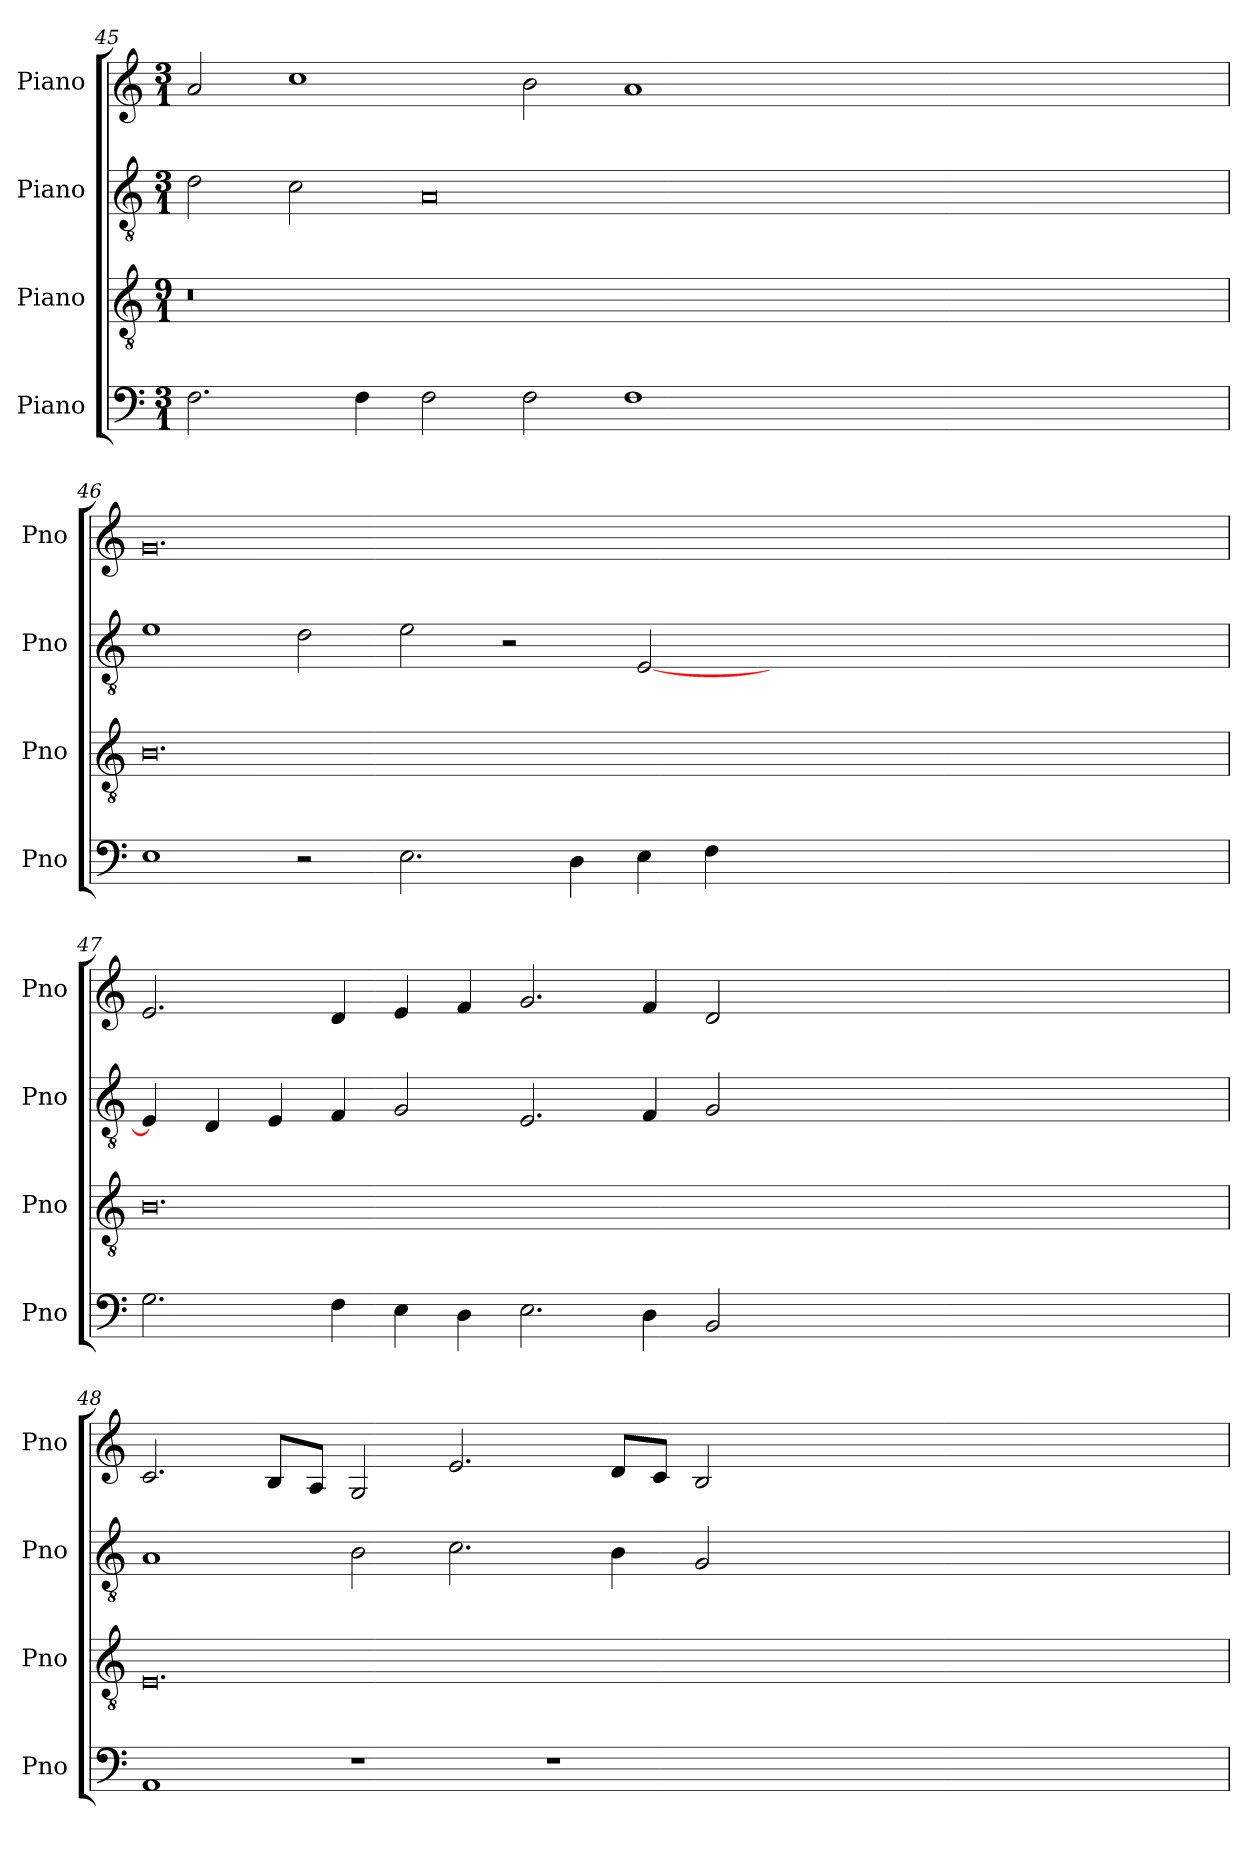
**kern	**kern	**kern	**kern
*part4	*part3	*part2	*part1
*staff4	*staff3	*staff2	*staff1
*I"Piano	*I"Piano	*I"Piano	*I"Piano
*I'Pno	*I'Pno	*I'Pno	*I'Pno
!!LO:PB:g=z
*clefF4	*clefGv2	*clefGv2	*clefG2
*k[]	*k[]	*k[]	*k[]
*M3/1	*M9/1	*M3/1	*M3/1
=45	=45	=45	=45
2.F\	0.r	2d\	2a/
.	.	2c\	1cc
4F\	.	.	.
2F\	.	0A	.
2F\	.	.	2b\
1F	.	.	1a
00.ryy	00.ryy	00.ryy	00.ryy
!!LO:LB:g=z
=46	=46	=46	=46
1E	0.B	1e	0.g
2r	.	2d\	.
2.E\	.	2e\	.
.	.	2r	.
4D\	.	.	.
4E\	.	[2E/	.
4F\	.	.	.
00.ryy	00.ryy	00.ryy	00.ryy
!!LO:LB:g=z
=47	=47	=47	=47
2.G\	0.B	4E/]	2.e/
.	.	4D/	.
.	.	4E/	.
4F\	.	4F/	4d/
4E\	.	2G/	4e/
4D\	.	.	4f/
2.E\	.	2.E/	2.g/
4D\	.	4F/	4f/
2BB/	.	2G/	2d/
00.ryy	00.ryy	00.ryy	00.ryy
!!LO:LB:g=z
=48	=48	=48	=48
1AA	0.E	1A	2.c/
.	.	.	8B/L
.	.	.	8A/J
1r	.	2B\	2G/
.	.	2.c\	2.e/
1r	.	.	.
.	.	4B\	8d/L
.	.	.	8c/J
.	.	2G/	2B/
00.ryy	00.ryy	00.ryy	00.ryy
=	=	=	=
*-	*-	*-	*-
